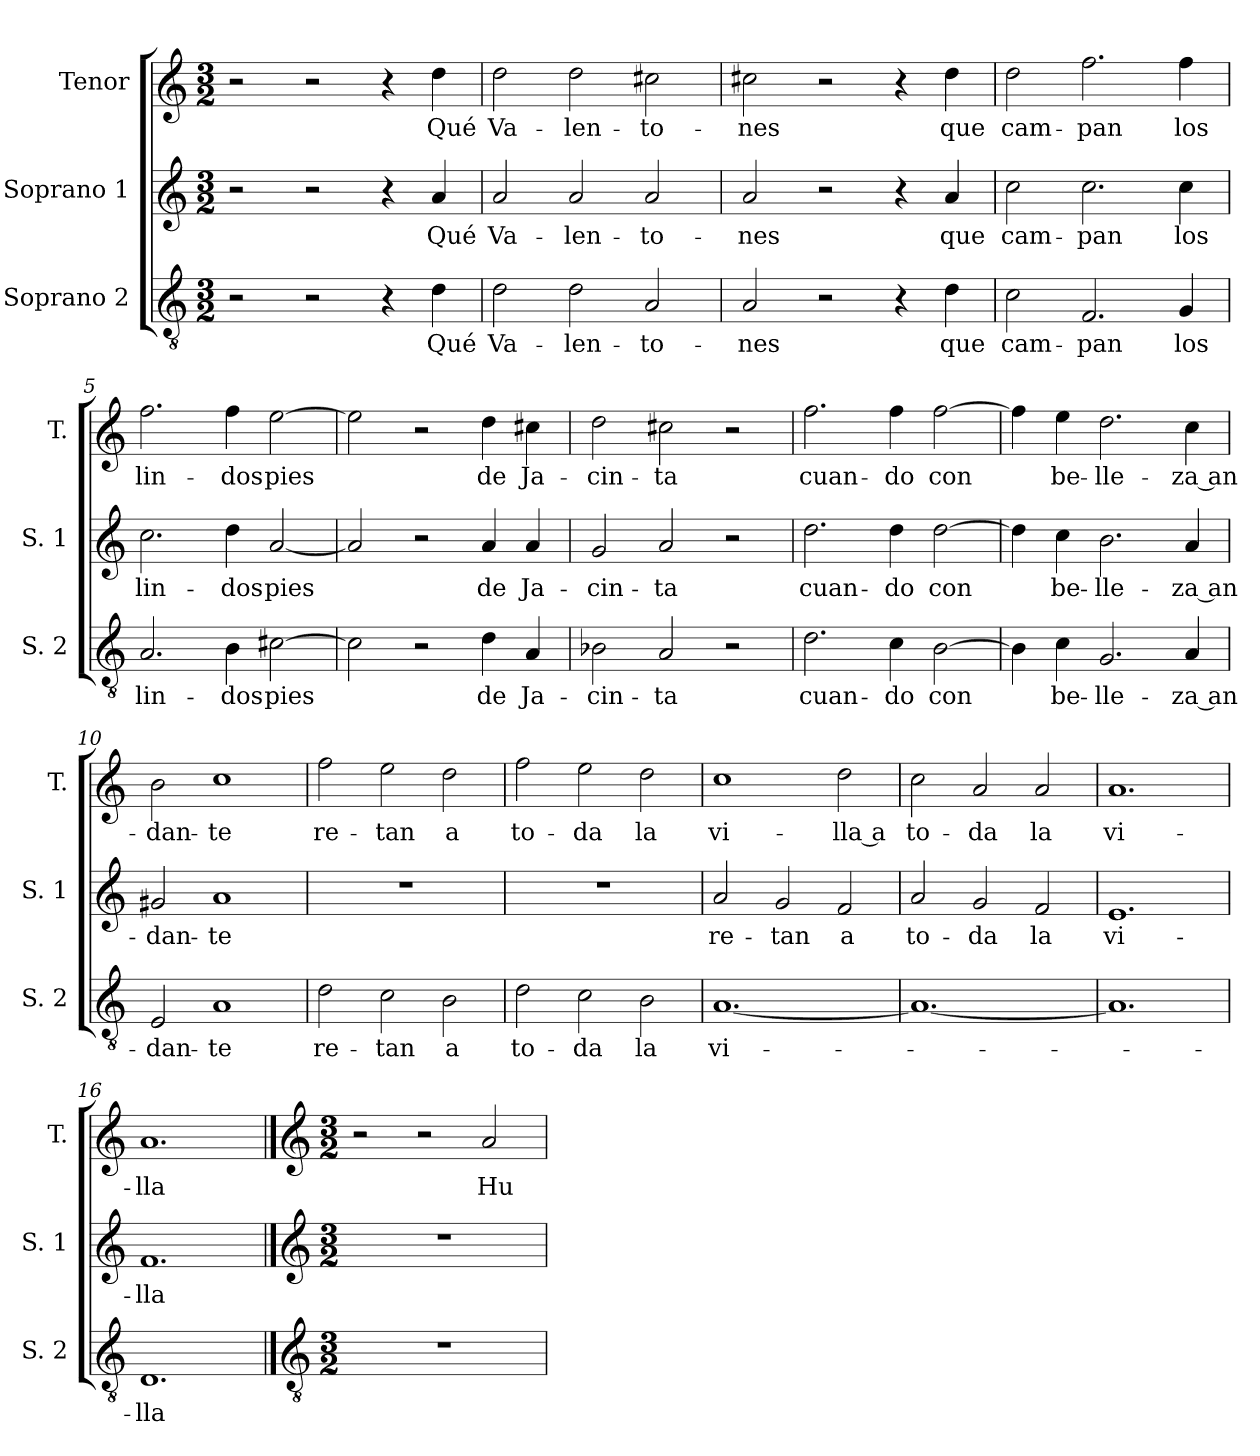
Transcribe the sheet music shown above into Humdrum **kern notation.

**kern	**text	**kern	**text	**kern	**text
*part3	*part3	*part2	*part2	*part1	*part1
*staff3	*staff3	*staff2	*staff2	*staff1	*staff1
*I"Soprano 2	*	*I"Soprano 1	*	*I"Tenor	*
*I'S. 2	*	*I'S. 1	*	*I'T.	*
*clefGv2	*	*clefG2	*	*clefG2	*
*M3/2	*	*M3/2	*	*M3/2	*
=1	=1	=1	=1	=1	=1
2r	.	2r	.	2r	.
2r	.	2r	.	2r	.
4r	.	4r	.	4r	.
4d	Qué	4a	Qué	4dd	Qué
=2	=2	=2	=2	=2	=2
2d	Va-	2a	Va-	2dd	Va-
2d	-len-	2a	-len-	2dd	-len-
2A	-to-	2a	-to-	2cc#X	-to-
=3	=3	=3	=3	=3	=3
2A	-nes	2a	-nes	2cc#X	-nes
2r	.	2r	.	2r	.
4r	.	4r	.	4r	.
4d	que	4a	que	4dd	que
=4	=4	=4	=4	=4	=4
2c	cam-	2cc	cam-	2dd	cam-
2.F	-pan	2.cc	-pan	2.ff	-pan
4G	los	4cc	los	4ff	los
=5	=5	=5	=5	=5	=5
2.A	lin-	2.cc	lin-	2.ff	lin-
4B	-dos	4dd	-dos	4ff	-dos
[2c#X	pies	[2a	pies	[2ee	pies
=6	=6	=6	=6	=6	=6
2c#]	.	2a]	.	2ee]	.
2r	.	2r	.	2r	.
4d	de	4a	de	4dd	de
4A	Ja-	4a	Ja-	4cc#X	Ja-
=7	=7	=7	=7	=7	=7
2B-X	-cin-	2g	-cin-	2dd	-cin-
2A	-ta	2a	-ta	2cc#X	-ta
2r	.	2r	.	2r	.
=8	=8	=8	=8	=8	=8
2.d	cuan-	2.dd	cuan-	2.ff	cuan-
4c	-do	4dd	-do	4ff	-do
[2B	con	[2dd	con	[2ff	con
=9	=9	=9	=9	=9	=9
4B]	.	4dd]	.	4ff]	.
4c	be-	4cc	be-	4ee	be-
2.G	-lle-	2.b	-lle-	2.dd	-lle-
4A	-za an-	4a	-za an-	4cc	-za an-
=10	=10	=10	=10	=10	=10
2E	-dan-	2g#X	-dan-	2b	-dan-
1A	-te	1a	-te	1cc	-te
=11	=11	=11	=11	=11	=11
2d	re-	1.r	.	2ff	re-
2c	-tan	.	.	2ee	-tan
2B	a	.	.	2dd	a
=12	=12	=12	=12	=12	=12
2d	to-	1.r	.	2ff	to-
2c	-da	.	.	2ee	-da
2B	la	.	.	2dd	la
=13	=13	=13	=13	=13	=13
[1.A	vi-	2a	re-	1cc	vi-
.	.	2g	-tan	.	.
.	.	2f	a	2dd	-lla a
=14	=14	=14	=14	=14	=14
1.A_	.	2a	to-	2cc	to-
.	.	2g	-da	2a	-da
.	.	2f	la	2a	la
=15	=15	=15	=15	=15	=15
1.A]	.	1.e	vi-	1.a	vi-
=16	=16	=16	=16	=16	=16
1.D	-lla	1.f	-lla	1.a	-lla
!!LO:LB:g=z
==18	==18	==18	==18	==18	==18
*clefGv2	*	*clefG2	*	*clefG2	*
*M3/2	*	*M3/2	*	*M3/2	*
1.r	.	1.r	.	2r	.
.	.	.	.	2r	.
.	.	.	.	2a	Hu-
=	=	=	=	=	=
*-	*-	*-	*-	*-	*-
